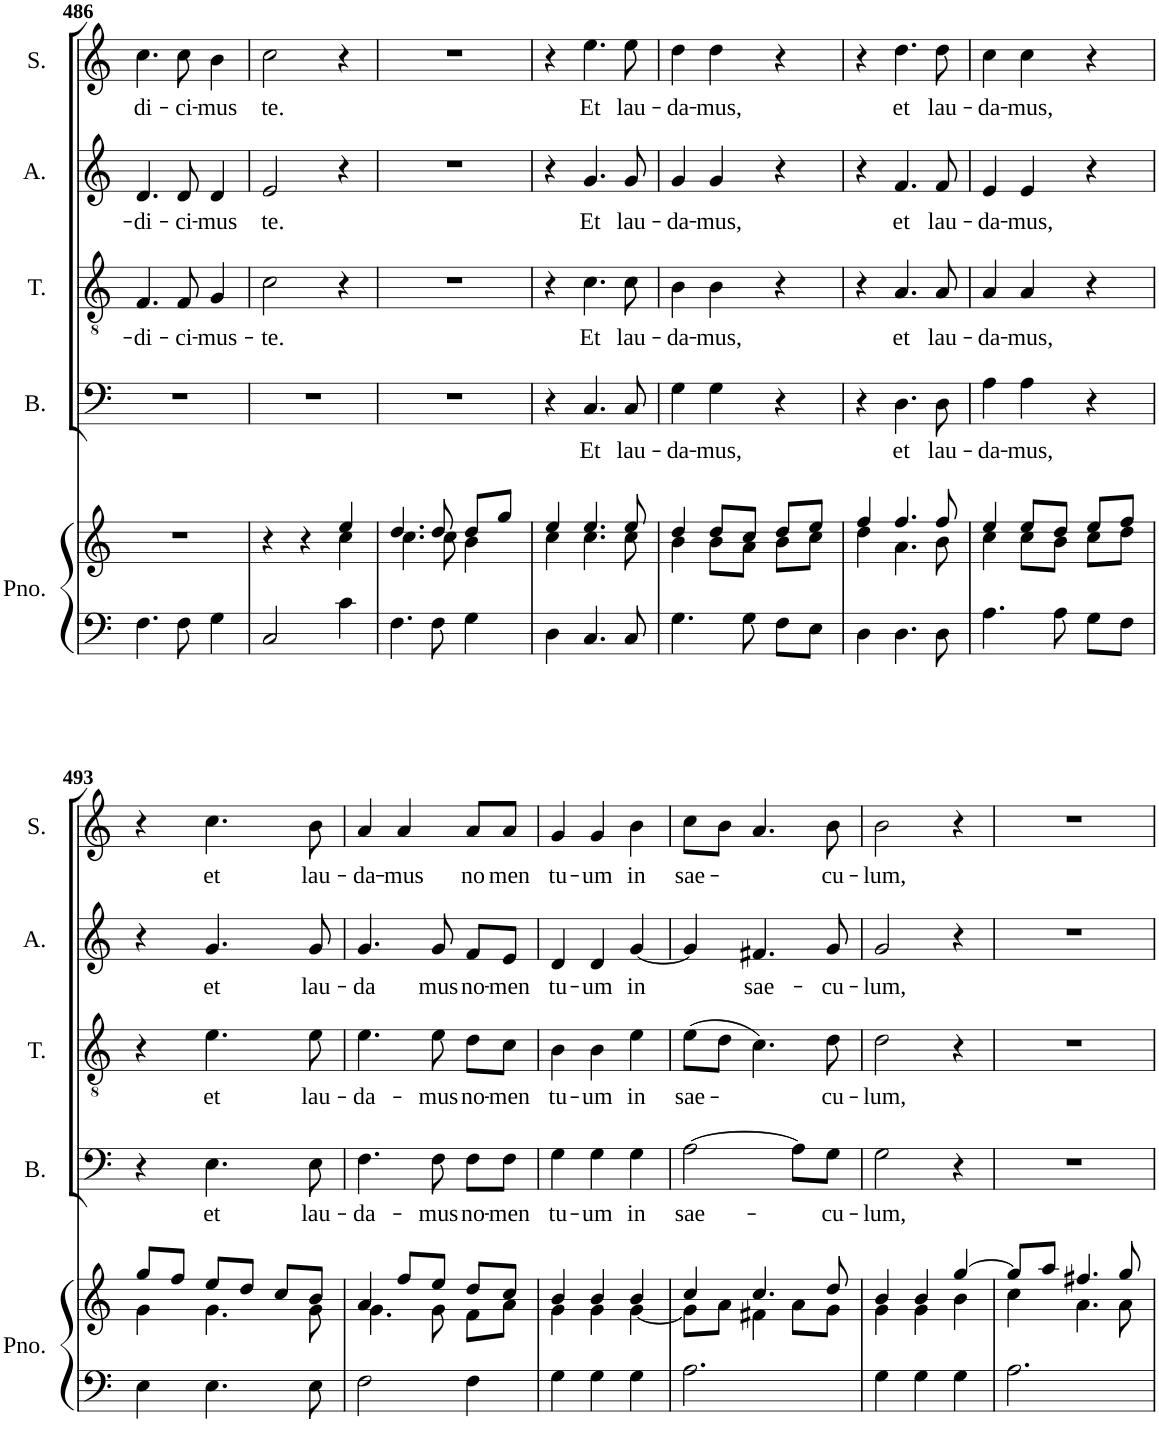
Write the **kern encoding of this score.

**kern	**kern	**kern	**text	**kern	**text	**kern	**text	**kern	**text
*part5	*part5	*part4	*part4	*part3	*part3	*part2	*part2	*part1	*part1
*staff6	*staff5	*staff4	*staff4	*staff3	*staff3	*staff2	*staff2	*staff1	*staff1
*I"Piano	*	*I"Bass	*	*I"Tenor	*	*I"Alto	*	*I"Soprano	*
*I'Pno.	*	*I'B.	*	*I'T.	*	*I'A.	*	*I'S.	*
!!LO:PB:g=z
*clefF4	*clefG2	*clefF4	*	*clefGv2	*	*clefG2	*	*clefG2	*
*k[]	*k[]	*k[]	*	*k[]	*	*k[]	*	*k[]	*
*M3/4	*M3/4	*M3/4	*	*M3/4	*	*M3/4	*	*M3/4	*
=486	=486	=486	=486	=486	=486	=486	=486	=486	=486
!	!	!	!	!	!LO:LY:b	!	!LO:LY:b	!	!LO:LY:b
4.F\	2.r	2.r	.	4.F/	di-	4.d/	di-	4.cc\	di-
!	!	!	!	!	!LO:LY:b	!	!LO:LY:b	!	!LO:LY:b
8F\	.	.	.	8F/	ci-	8d/	ci-	8cc\	ci-
!	!	!	!	!	!LO:LY:b	!	!LO:LY:b	!	!LO:LY:b
4G\	.	.	.	4G/	mus-	4d/	mus	4b\	mus
=487	=487	=487	=487	=487	=487	=487	=487	=487	=487
*	*^	*	*	*	*	*	*	*	*
!	!	!	!	!	!	!LO:LY:b	!	!LO:LY:b	!	!LO:LY:b
2C/	4r	2ryy	2.r	.	2c\	te.	2e/	te.	2cc\	te.
.	4r	.	.	.	.	.	.	.	.	.
4c\	4ee/	4cc\	.	.	4r	.	4r	.	4r	.
=488	=488	=488	=488	=488	=488	=488	=488	=488	=488	=488
4.F\	4.dd/	4.cc\	2.r	.	2.r	.	2.r	.	2.r	.
8F\	8dd/	8cc\	.	.	.	.	.	.	.	.
4G\	8dd/L	4b\	.	.	.	.	.	.	.	.
.	8gg/J	.	.	.	.	.	.	.	.	.
=489	=489	=489	=489	=489	=489	=489	=489	=489	=489	=489
4D\	4ee/	4cc\	4r	.	4r	.	4r	.	4r	.
!	!	!	!	!LO:LY:b	!	!LO:LY:b	!	!LO:LY:b	!	!LO:LY:b
4.C/	4.ee/	4.cc\	4.C/	Et	4.c\	Et	4.g/	Et	4.ee\	Et
!	!	!	!	!LO:LY:b	!	!LO:LY:b	!	!LO:LY:b	!	!LO:LY:b
8C/	8ee/	8cc\	8C/	lau-	8c\	lau-	8g/	lau-	8ee\	lau-
=490	=490	=490	=490	=490	=490	=490	=490	=490	=490	=490
!	!	!	!	!LO:LY:b	!	!LO:LY:b	!	!LO:LY:b	!	!LO:LY:b
4.G\	4dd/	4b\	4G\	da-	4B\	da-	4g/	da-	4dd\	da-
!	!	!	!	!LO:LY:b	!	!LO:LY:b	!	!LO:LY:b	!	!LO:LY:b
.	8dd/L	8b\L	4G\	mus,	4B\	mus,	4g/	mus,	4dd\	mus,
8G\	8cc/J	8a\J	.	.	.	.	.	.	.	.
8F\L	8dd/L	8b\L	4r	.	4r	.	4r	.	4r	.
8E\J	8ee/J	8cc\J	.	.	.	.	.	.	.	.
=491	=491	=491	=491	=491	=491	=491	=491	=491	=491	=491
4D\	4ff/	4dd\	4r	.	4r	.	4r	.	4r	.
!	!	!	!	!LO:LY:b	!	!LO:LY:b	!	!LO:LY:b	!	!LO:LY:b
4.D\	4.ff/	4.a\	4.D\	et	4.A/	et	4.f/	et	4.dd\	et
!	!	!	!	!LO:LY:b	!	!LO:LY:b	!	!LO:LY:b	!	!LO:LY:b
8D\	8ff/	8b\	8D\	lau-	8A/	lau-	8f/	lau-	8dd\	lau-
=492	=492	=492	=492	=492	=492	=492	=492	=492	=492	=492
!	!	!	!	!LO:LY:b	!	!LO:LY:b	!	!LO:LY:b	!	!LO:LY:b
4.A\	4ee/	4cc\	4A\	da-	4A/	da-	4e/	da-	4cc\	da-
!	!	!	!	!LO:LY:b	!	!LO:LY:b	!	!LO:LY:b	!	!LO:LY:b
.	8ee/L	8cc\L	4A\	mus,	4A/	mus,	4e/	mus,	4cc\	mus,
8A\	8dd/J	8b\J	.	.	.	.	.	.	.	.
8G\L	8ee/L	8cc\L	4r	.	4r	.	4r	.	4r	.
8F\J	8ff/J	8dd\J	.	.	.	.	.	.	.	.
!!LO:LB:g=z
=493	=493	=493	=493	=493	=493	=493	=493	=493	=493	=493
4E\	8gg/L	4g\	4r	.	4r	.	4r	.	4r	.
.	8ff/J	.	.	.	.	.	.	.	.	.
!	!	!	!	!LO:LY:b	!	!LO:LY:b	!	!LO:LY:b	!	!LO:LY:b
4.E\	8ee/L	4.g\	4.E\	et	4.e\	et	4.g/	et	4.cc\	et
.	8dd/J	.	.	.	.	.	.	.	.	.
.	8cc/L	.	.	.	.	.	.	.	.	.
!	!	!	!	!LO:LY:b	!	!LO:LY:b	!	!LO:LY:b	!	!LO:LY:b
8E\	8b/J	8g\	8E\	lau-	8e\	lau-	8g/	lau-	8b\	lau-
=494	=494	=494	=494	=494	=494	=494	=494	=494	=494	=494
!	!	!	!	!LO:LY:b	!	!LO:LY:b	!	!LO:LY:b	!	!LO:LY:b
2F\	4a/	4.g\	4.F\	da-	4.e\	da-	4.g/	da	4a/	da-
!	!	!	!	!	!	!	!	!	!	!LO:LY:b
.	8ff/L	.	.	.	.	.	.	.	4a/	mus
!	!	!	!	!LO:LY:b	!	!LO:LY:b	!	!LO:LY:b	!	!
.	8ee/J	8g\	8F\	mus	8e\	mus	8g/	mus	.	.
!	!	!	!	!LO:LY:b	!	!LO:LY:b	!	!LO:LY:b	!	!LO:LY:b
4F\	8dd/L	8f\L	8F\L	no-	8d\L	no-	8f/L	no-	8a/L	no
!	!	!	!	!LO:LY:b	!	!LO:LY:b	!	!LO:LY:b	!	!LO:LY:b
.	8cc/J	8a\J	8F\J	men	8c\J	men	8e/J	men	8a/J	men
=495	=495	=495	=495	=495	=495	=495	=495	=495	=495	=495
!	!	!	!	!LO:LY:b	!	!LO:LY:b	!	!LO:LY:b	!	!LO:LY:b
4G\	4b/	4g\	4G\	tu-	4B\	tu-	4d/	tu-	4g/	tu-
!	!	!	!	!LO:LY:b	!	!LO:LY:b	!	!LO:LY:b	!	!LO:LY:b
4G\	4b/	4g\	4G\	um	4B\	um	4d/	um	4g/	um
!	!	!	!	!LO:LY:b	!	!LO:LY:b	!	!LO:LY:b	!	!LO:LY:b
4G\	4b/	[4g\	4G\	in	4e\	in	[4g/	in	4b\	in
=496	=496	=496	=496	=496	=496	=496	=496	=496	=496	=496
!	!	!	!	!LO:LY:b	!	!LO:LY:b	!	!	!	!LO:LY:b
2.A\	4cc/	8g\L]	[2A\	sae-	(>8e\L	sae-	4g/]	.	8cc\L	sae-
.	.	8a\J	.	.	8d\J	.	.	.	8b\J	.
!	!	!	!	!	!	!	!	!LO:LY:b	!	!
.	4.cc/	4f#X\	.	.	4.c\)	.	4.f#X/	sae-	4.a/	.
.	.	8a\L	8A\L]	.	.	.	.	.	.	.
!	!	!	!	!LO:LY:b	!	!LO:LY:b	!	!LO:LY:b	!	!LO:LY:b
.	8dd/	8g\J	8G\J	cu-	8d\	cu-	8g/	cu-	8b\	cu-
=497	=497	=497	=497	=497	=497	=497	=497	=497	=497	=497
!	!	!	!	!LO:LY:b	!	!LO:LY:b	!	!LO:LY:b	!	!LO:LY:b
4G\	4b/	4g\	2G\	lum,	2d\	lum,	2g/	lum,	2b\	lum,
4G\	4b/	4g\	.	.	.	.	.	.	.	.
4G\	[4gg/	4b\	4r	.	4r	.	4r	.	4r	.
=498	=498	=498	=498	=498	=498	=498	=498	=498	=498	=498
2.A\	8gg/L]	4cc\	2.r	.	2.r	.	2.r	.	2.r	.
.	8aa/J	.	.	.	.	.	.	.	.	.
.	4.ff#X/	4.a\	.	.	.	.	.	.	.	.
.	8gg/	8a\	.	.	.	.	.	.	.	.
*	*v	*v	*	*	*	*	*	*	*	*
=	=	=	=	=	=	=	=	=	=
*-	*-	*-	*-	*-	*-	*-	*-	*-	*-
